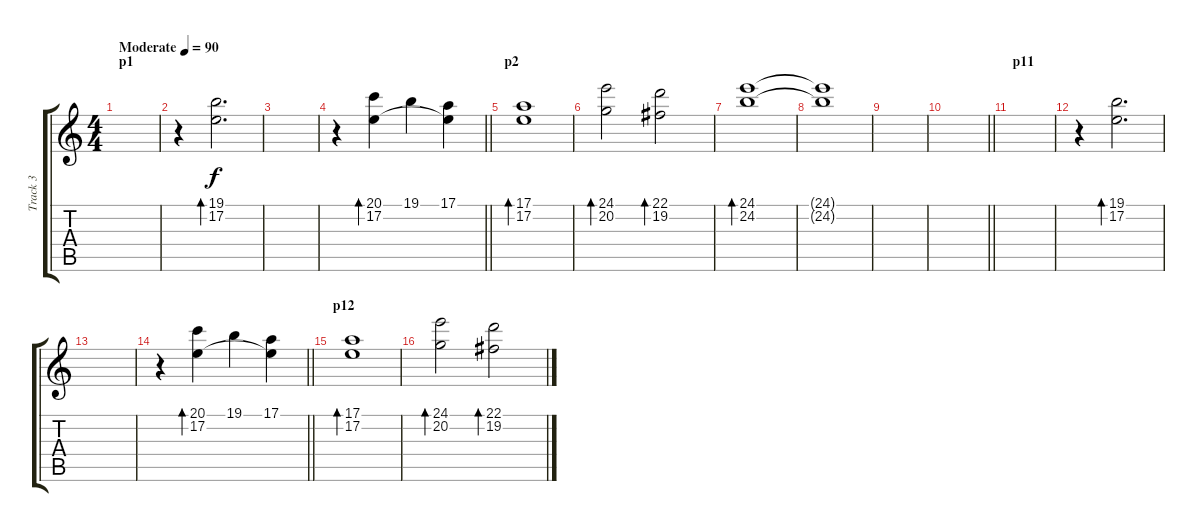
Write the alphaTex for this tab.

\track ("Track 3" "Track 3") {instrument brightacousticpiano}
\staff {score tabs}
\tuning (E4 B3 G3 D3 A2 E2) {hide}
\ts (4 4)
\section ("" "p1")
\tempo (90 "Moderate")
\clef g2
\ks c
|
r.4 (19.1 17.2).2{d bd 240} |
|
\barLineRight lightlight
r.4 (20.1 17.2).4{bd 240} 19.1.4 (17.1 17.2{t}).4 |
\section ("" "p2")
(17.1 17.2).1{bd 240} |
(24.1 20.2).2{bd 240} (22.1 19.2).2{bd 240} |
(24.1 24.2).1{bd 240} |
(24.1{t} 24.2{t}).1 |
|
\barLineRight lightlight
|
\section ("" "p11")
|
r.4 (19.1 17.2).2{d bd 240} |
|
\barLineRight lightlight
r.4 (20.1 17.2).4{bd 240} 19.1.4 (17.1 17.2{t}).4 |
\section ("" "p12")
(17.1 17.2).1{bd 240} |
(24.1 20.2).2{bd 240} (22.1 19.2).2{bd 240}
